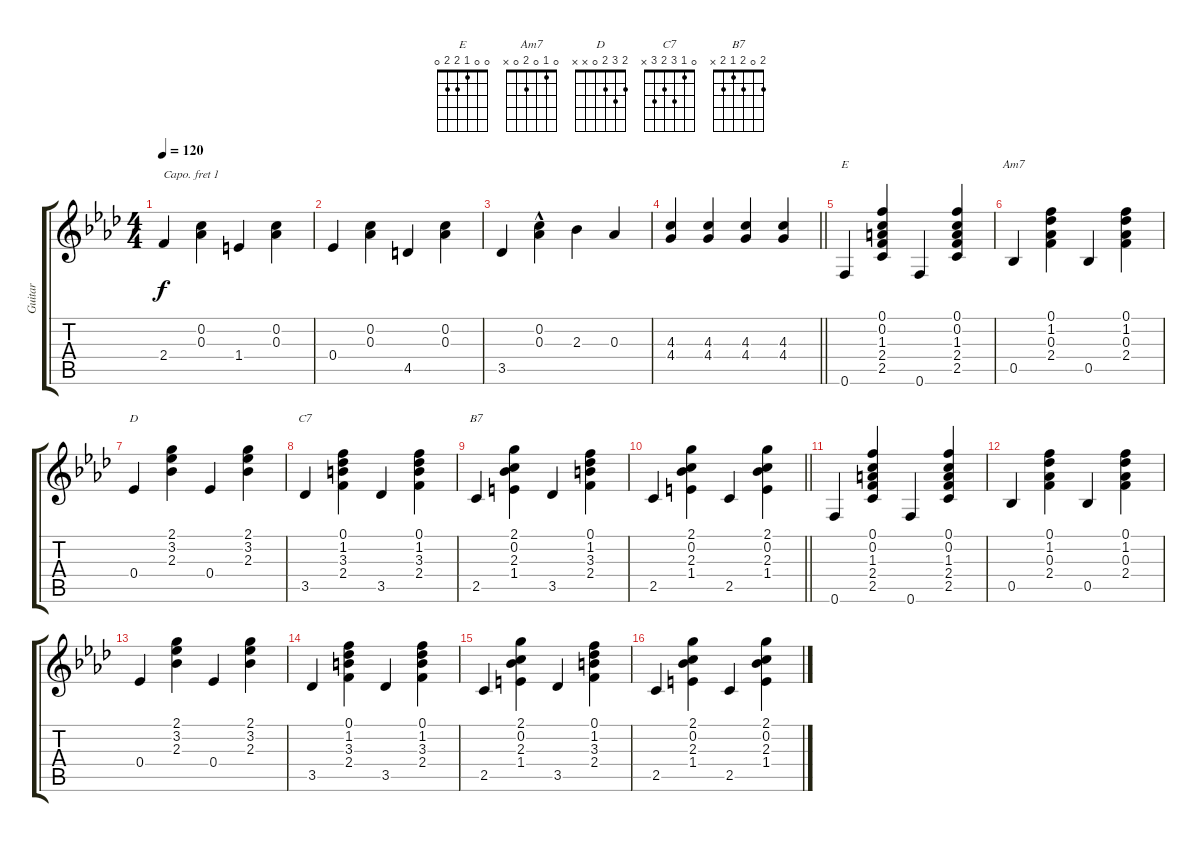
\track ("Guitar" "Guitar") {instrument acousticguitarsteel}
\staff {score tabs}
\capo 1
\tuning (E4 B3 G3 D3 A2 E2) {hide}
\chord ("E" 0 0 1 2 2 0)
\chord ("Am7" 0 1 0 2 0 x)
\chord ("D" 2 3 2 0 x x)
\chord ("C7" 0 1 3 2 3 x)
\chord ("B7" 2 0 2 1 2 x)
\ts (4 4)
\tempo 120
\clef g2
\ks ab
2.4.4{dy f instrument acousticguitarsteel} (0.2 0.3).4 1.4.4 (0.2 0.3).4 |
0.4.4 (0.2 0.3).4 4.5.4 (0.2 0.3).4 |
3.5.4 (0.2{hac} 0.3).4 2.3.4 0.3.4 |
\barLineRight lightlight
(4.3 4.4).4 (4.3 4.4).4 (4.3 4.4).4 (4.3 4.4).4 |
0.6.4{ch "E"} (0.1 0.2 1.3 2.4 2.5).4 0.6.4 (0.1 0.2 1.3 2.4 2.5).4 |
0.5.4{ch "Am7"} (0.1 1.2 0.3 2.4).4 0.5.4 (0.1 1.2 0.3 2.4).4 |
0.4.4{ch "D"} (2.1 3.2 2.3).4 0.4.4 (2.1 3.2 2.3).4 |
3.5.4{ch "C7"} (0.1 1.2 3.3 2.4).4 3.5.4 (0.1 1.2 3.3 2.4).4 |
2.5.4{ch "B7"} (2.1 0.2 2.3 1.4).4 3.5.4 (0.1 1.2 3.3 2.4).4 |
\barLineRight lightlight
2.5.4 (2.1 0.2 2.3 1.4).4 2.5.4 (2.1 0.2 2.3 1.4).4 |
0.6.4 (0.1 0.2 1.3 2.4 2.5).4 0.6.4 (0.1 0.2 1.3 2.4 2.5).4 |
0.5.4 (0.1 1.2 0.3 2.4).4 0.5.4 (0.1 1.2 0.3 2.4).4 |
0.4.4 (2.1 3.2 2.3).4 0.4.4 (2.1 3.2 2.3).4 |
3.5.4 (0.1 1.2 3.3 2.4).4 3.5.4 (0.1 1.2 3.3 2.4).4 |
2.5.4 (2.1 0.2 2.3 1.4).4 3.5.4 (0.1 1.2 3.3 2.4).4 |
2.5.4 (2.1 0.2 2.3 1.4).4 2.5.4 (2.1 0.2 2.3 1.4).4
